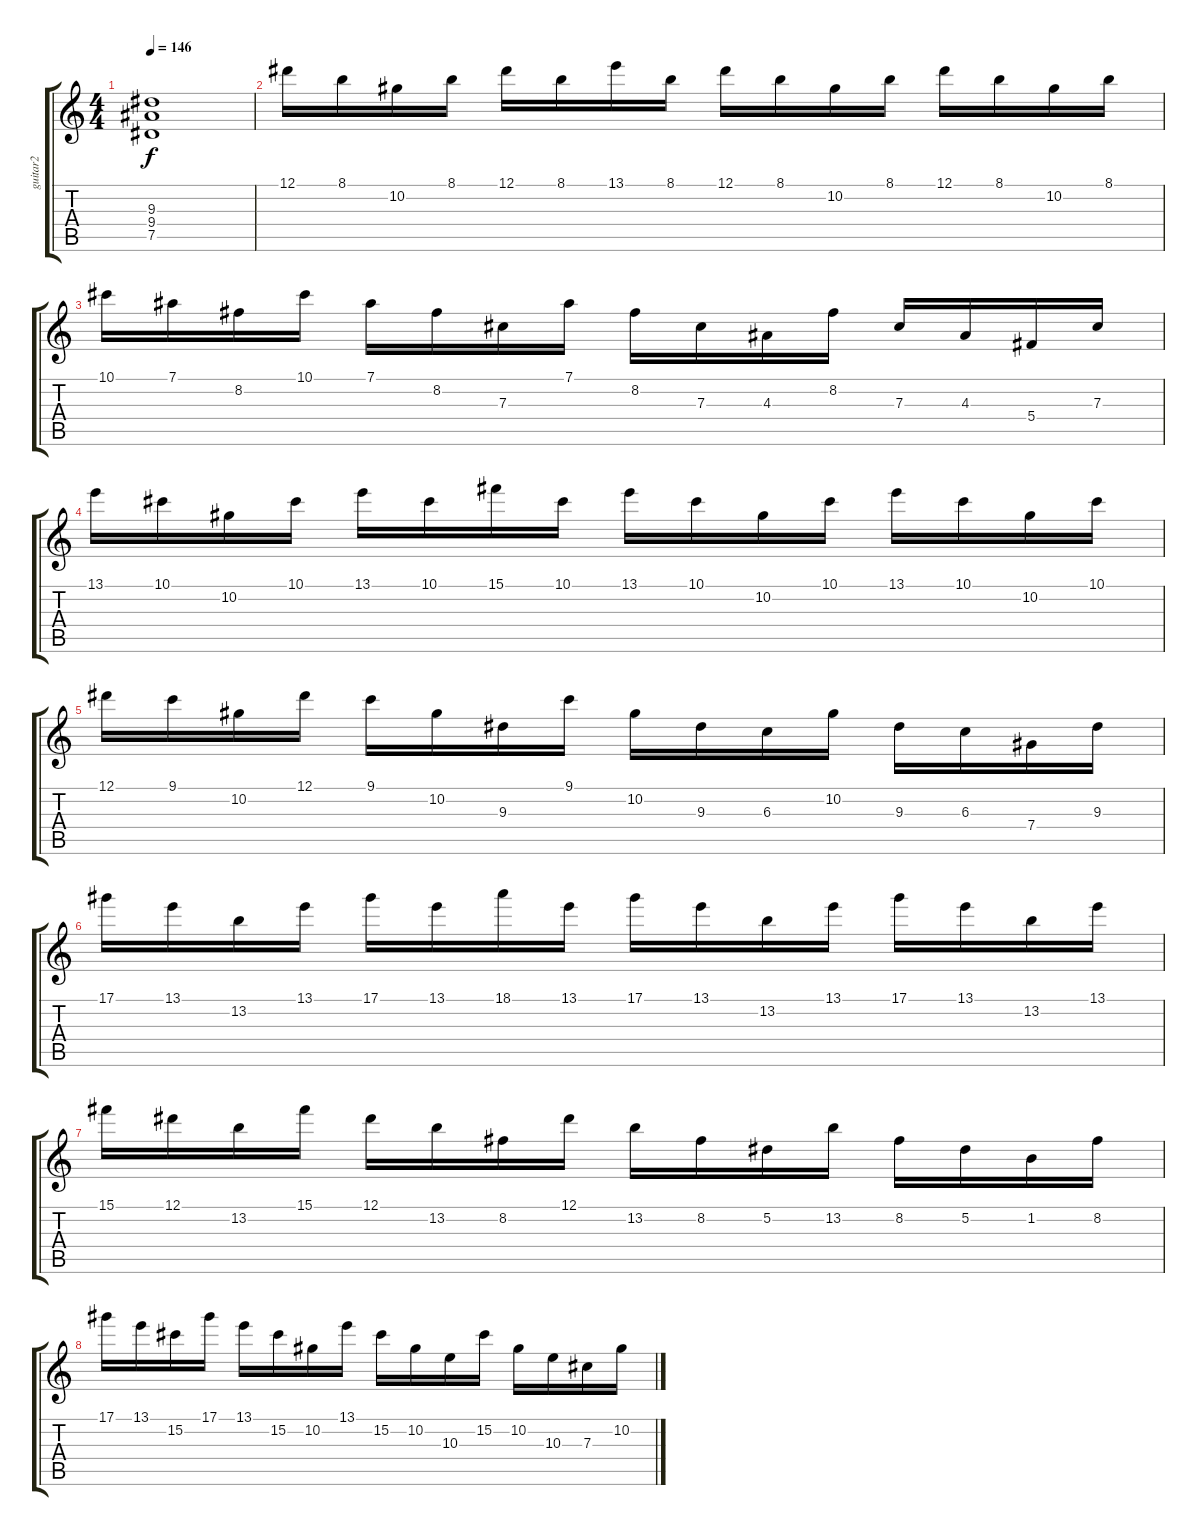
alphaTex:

\track ("guitar2" "guitar2") {instrument overdrivenguitar}
\staff {score tabs}
\tuning (Eb4 Bb3 Gb3 Db3 Ab2 Eb2) {hide}
\ts (4 4)
\tempo 146
\clef g2
\ks c
(9.3 9.4 7.5).1{dy f} |
12.1.16 8.1.16 10.2.16 8.1.16 12.1.16 8.1.16 13.1.16 8.1.16 12.1.16 8.1.16 10.2.16 8.1.16 12.1.16 8.1.16 10.2.16 8.1.16 |
10.1.16 7.1.16 8.2.16 10.1.16 7.1.16 8.2.16 7.3.16 7.1.16 8.2.16 7.3.16 4.3.16 8.2.16 7.3.16 4.3.16 5.4.16 7.3.16 |
13.1.16 10.1.16 10.2.16 10.1.16 13.1.16 10.1.16 15.1.16 10.1.16 13.1.16 10.1.16 10.2.16 10.1.16 13.1.16 10.1.16 10.2.16 10.1.16 |
12.1.16 9.1.16 10.2.16 12.1.16 9.1.16 10.2.16 9.3.16 9.1.16 10.2.16 9.3.16 6.3.16 10.2.16 9.3.16 6.3.16 7.4.16 9.3.16 |
17.1.16 13.1.16 13.2.16 13.1.16 17.1.16 13.1.16 18.1.16 13.1.16 17.1.16 13.1.16 13.2.16 13.1.16 17.1.16 13.1.16 13.2.16 13.1.16 |
15.1.16 12.1.16 13.2.16 15.1.16 12.1.16 13.2.16 8.2.16 12.1.16 13.2.16 8.2.16 5.2.16 13.2.16 8.2.16 5.2.16 1.2.16 8.2.16 |
17.1.16 13.1.16 15.2.16 17.1.16 13.1.16 15.2.16 10.2.16 13.1.16 15.2.16 10.2.16 10.3.16 15.2.16 10.2.16 10.3.16 7.3.16 10.2.16
